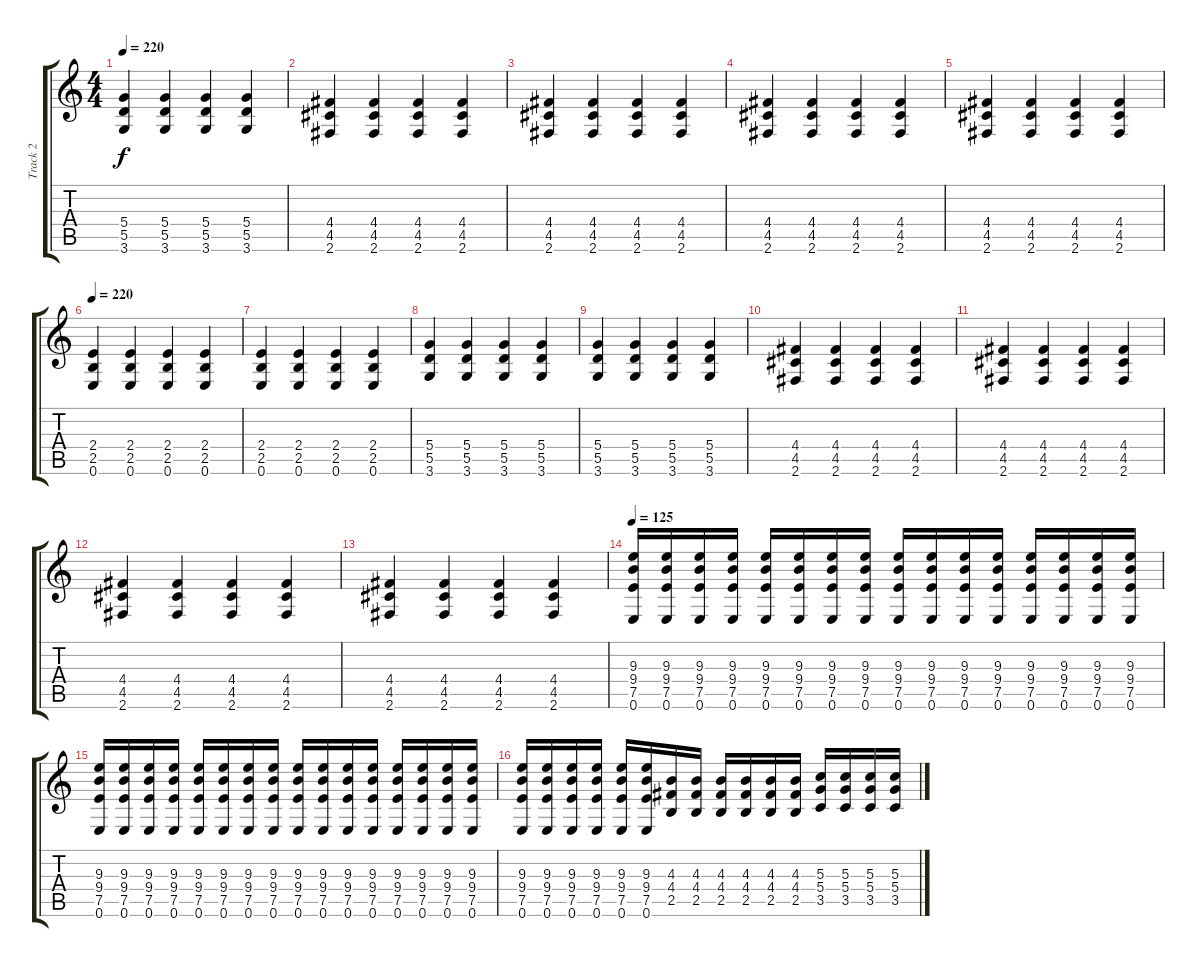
\track ("Track 2" "Track 2") {instrument distortionguitar}
\staff {score tabs}
\tuning (E4 B3 G3 D3 A2 E2) {hide}
\ts (4 4)
\tempo 220
\clef g2
\ks c
(5.4 5.5 3.6).4{dy f} (5.4 5.5 3.6).4 (5.4 5.5 3.6).4 (5.4 5.5 3.6).4 |
(4.4 4.5 2.6).4 (4.4 4.5 2.6).4 (4.4 4.5 2.6).4 (4.4 4.5 2.6).4 |
(4.4 4.5 2.6).4 (4.4 4.5 2.6).4 (4.4 4.5 2.6).4 (4.4 4.5 2.6).4 |
(4.4 4.5 2.6).4 (4.4 4.5 2.6).4 (4.4 4.5 2.6).4 (4.4 4.5 2.6).4 |
(4.4 4.5 2.6).4 (4.4 4.5 2.6).4 (4.4 4.5 2.6).4 (4.4 4.5 2.6).4 |
\tempo 220
(2.4 2.5 0.6).4 (2.4 2.5 0.6).4 (2.4 2.5 0.6).4 (2.4 2.5 0.6).4 |
(2.4 2.5 0.6).4 (2.4 2.5 0.6).4 (2.4 2.5 0.6).4 (2.4 2.5 0.6).4 |
(5.4 5.5 3.6).4 (5.4 5.5 3.6).4 (5.4 5.5 3.6).4 (5.4 5.5 3.6).4 |
(5.4 5.5 3.6).4 (5.4 5.5 3.6).4 (5.4 5.5 3.6).4 (5.4 5.5 3.6).4 |
(4.4 4.5 2.6).4 (4.4 4.5 2.6).4 (4.4 4.5 2.6).4 (4.4 4.5 2.6).4 |
(4.4 4.5 2.6).4 (4.4 4.5 2.6).4 (4.4 4.5 2.6).4 (4.4 4.5 2.6).4 |
(4.4 4.5 2.6).4 (4.4 4.5 2.6).4 (4.4 4.5 2.6).4 (4.4 4.5 2.6).4 |
(4.4 4.5 2.6).4 (4.4 4.5 2.6).4 (4.4 4.5 2.6).4 (4.4 4.5 2.6).4 |
\tempo 125
(9.3 9.4 7.5 0.6).16 (9.3 9.4 7.5 0.6).16 (9.3 9.4 7.5 0.6).16 (9.3 9.4 7.5 0.6).16 (9.3 9.4 7.5 0.6).16 (9.3 9.4 7.5 0.6).16 (9.3 9.4 7.5 0.6).16 (9.3 9.4 7.5 0.6).16 (9.3 9.4 7.5 0.6).16 (9.3 9.4 7.5 0.6).16 (9.3 9.4 7.5 0.6).16 (9.3 9.4 7.5 0.6).16 (9.3 9.4 7.5 0.6).16 (9.3 9.4 7.5 0.6).16 (9.3 9.4 7.5 0.6).16 (9.3 9.4 7.5 0.6).16 |
(9.3 9.4 7.5 0.6).16 (9.3 9.4 7.5 0.6).16 (9.3 9.4 7.5 0.6).16 (9.3 9.4 7.5 0.6).16 (9.3 9.4 7.5 0.6).16 (9.3 9.4 7.5 0.6).16 (9.3 9.4 7.5 0.6).16 (9.3 9.4 7.5 0.6).16 (9.3 9.4 7.5 0.6).16 (9.3 9.4 7.5 0.6).16 (9.3 9.4 7.5 0.6).16 (9.3 9.4 7.5 0.6).16 (9.3 9.4 7.5 0.6).16 (9.3 9.4 7.5 0.6).16 (9.3 9.4 7.5 0.6).16 (9.3 9.4 7.5 0.6).16 |
(9.3 9.4 7.5 0.6).16 (9.3 9.4 7.5 0.6).16 (9.3 9.4 7.5 0.6).16 (9.3 9.4 7.5 0.6).16 (9.3 9.4 7.5 0.6).16 (9.3 9.4 7.5 0.6).16 (4.3 4.4 2.5).16 (4.3 4.4 2.5).16 (4.3 4.4 2.5).16 (4.3 4.4 2.5).16 (4.3 4.4 2.5).16 (4.3 4.4 2.5).16 (5.3 5.4 3.5).16 (5.3 5.4 3.5).16 (5.3 5.4 3.5).16 (5.3 5.4 3.5).16
